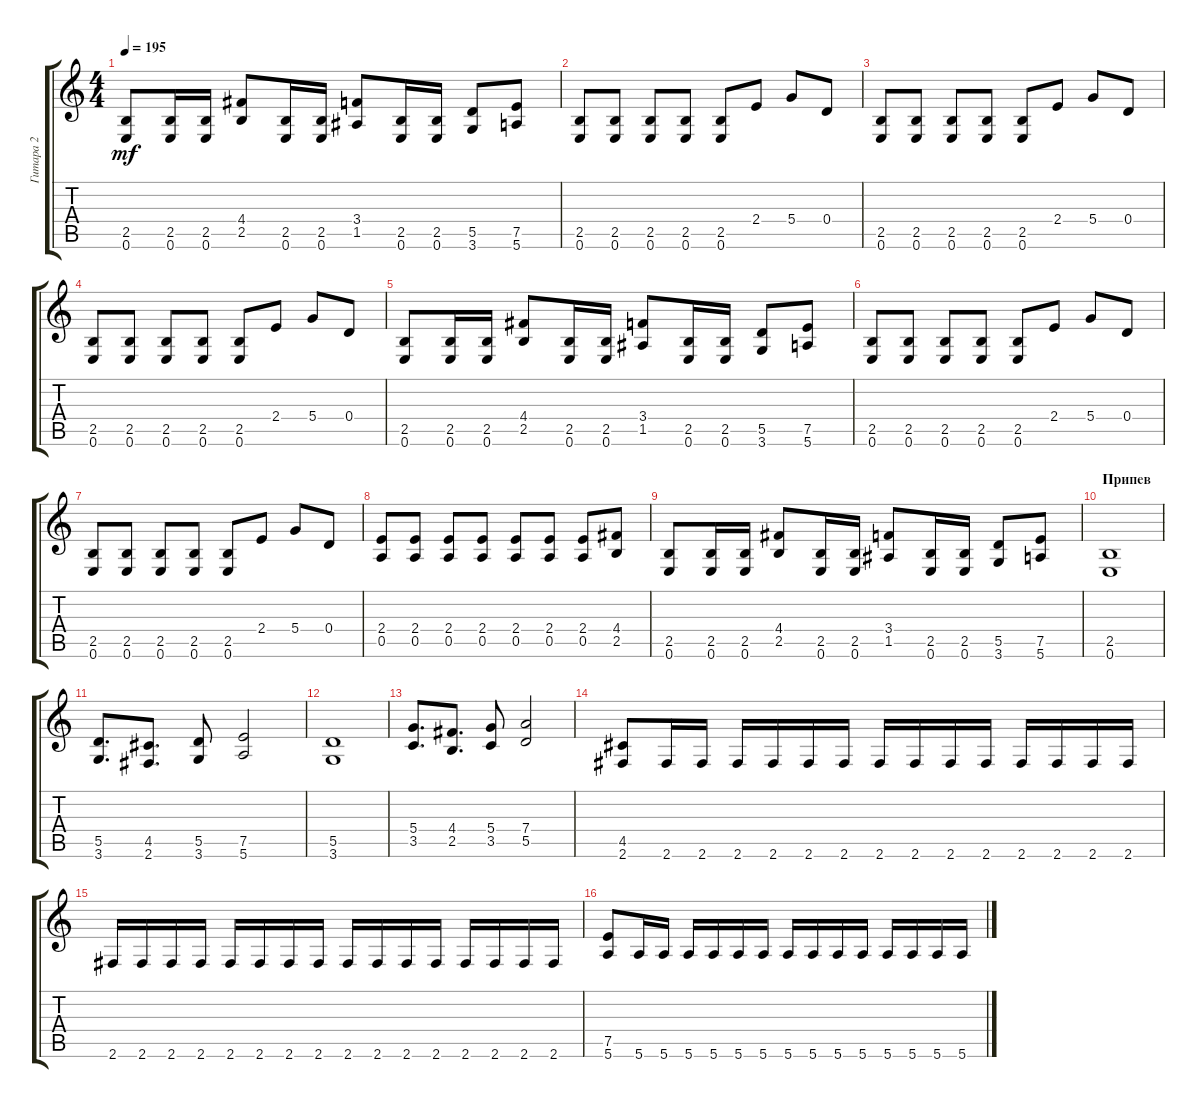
\track ("Гитара 2" "Гитара 2") {instrument distortionguitar}
\staff {score tabs}
\tuning (E4 B3 G3 D3 A2 E2) {hide}
\ts (4 4)
\tempo 195
\clef g2
\ks c
(2.5 0.6).8{dy mf} (2.5 0.6).16 (2.5 0.6).16 (4.4 2.5).8 (2.5 0.6).16 (2.5 0.6).16 (3.4 1.5).8 (2.5 0.6).16 (2.5 0.6).16 (5.5 3.6).8 (7.5 5.6).8 |
(2.5 0.6).8 (2.5 0.6).8 (2.5 0.6).8 (2.5 0.6).8 (2.5 0.6).8 2.4.8 5.4.8 0.4.8 |
(2.5 0.6).8 (2.5 0.6).8 (2.5 0.6).8 (2.5 0.6).8 (2.5 0.6).8 2.4.8 5.4.8 0.4.8 |
(2.5 0.6).8 (2.5 0.6).8 (2.5 0.6).8 (2.5 0.6).8 (2.5 0.6).8 2.4.8 5.4.8 0.4.8 |
(2.5 0.6).8 (2.5 0.6).16 (2.5 0.6).16 (4.4 2.5).8 (2.5 0.6).16 (2.5 0.6).16 (3.4 1.5).8 (2.5 0.6).16 (2.5 0.6).16 (5.5 3.6).8 (7.5 5.6).8 |
(2.5 0.6).8 (2.5 0.6).8 (2.5 0.6).8 (2.5 0.6).8 (2.5 0.6).8 2.4.8 5.4.8 0.4.8 |
(2.5 0.6).8 (2.5 0.6).8 (2.5 0.6).8 (2.5 0.6).8 (2.5 0.6).8 2.4.8 5.4.8 0.4.8 |
(2.4 0.5).8 (2.4 0.5).8 (2.4 0.5).8 (2.4 0.5).8 (2.4 0.5).8 (2.4 0.5).8 (2.4 0.5).8 (4.4 2.5).8 |
(2.5 0.6).8 (2.5 0.6).16 (2.5 0.6).16 (4.4 2.5).8 (2.5 0.6).16 (2.5 0.6).16 (3.4 1.5).8 (2.5 0.6).16 (2.5 0.6).16 (5.5 3.6).8 (7.5 5.6).8 |
\section ("" "Припев")
(2.5 0.6).1 |
(5.5 3.6).8{d} (4.5 2.6).8{d} (5.5 3.6).8 (7.5 5.6).2 |
(5.5 3.6).1 |
(5.4 3.5).8{d} (4.4 2.5).8{d} (5.4 3.5).8 (7.4 5.5).2 |
(4.5 2.6).8 2.6.16 2.6.16 2.6.16 2.6.16 2.6.16 2.6.16 2.6.16 2.6.16 2.6.16 2.6.16 2.6.16 2.6.16 2.6.16 2.6.16 |
2.6.16 2.6.16 2.6.16 2.6.16 2.6.16 2.6.16 2.6.16 2.6.16 2.6.16 2.6.16 2.6.16 2.6.16 2.6.16 2.6.16 2.6.16 2.6.16 |
(7.5 5.6).8 5.6.16 5.6.16 5.6.16 5.6.16 5.6.16 5.6.16 5.6.16 5.6.16 5.6.16 5.6.16 5.6.16 5.6.16 5.6.16 5.6.16
